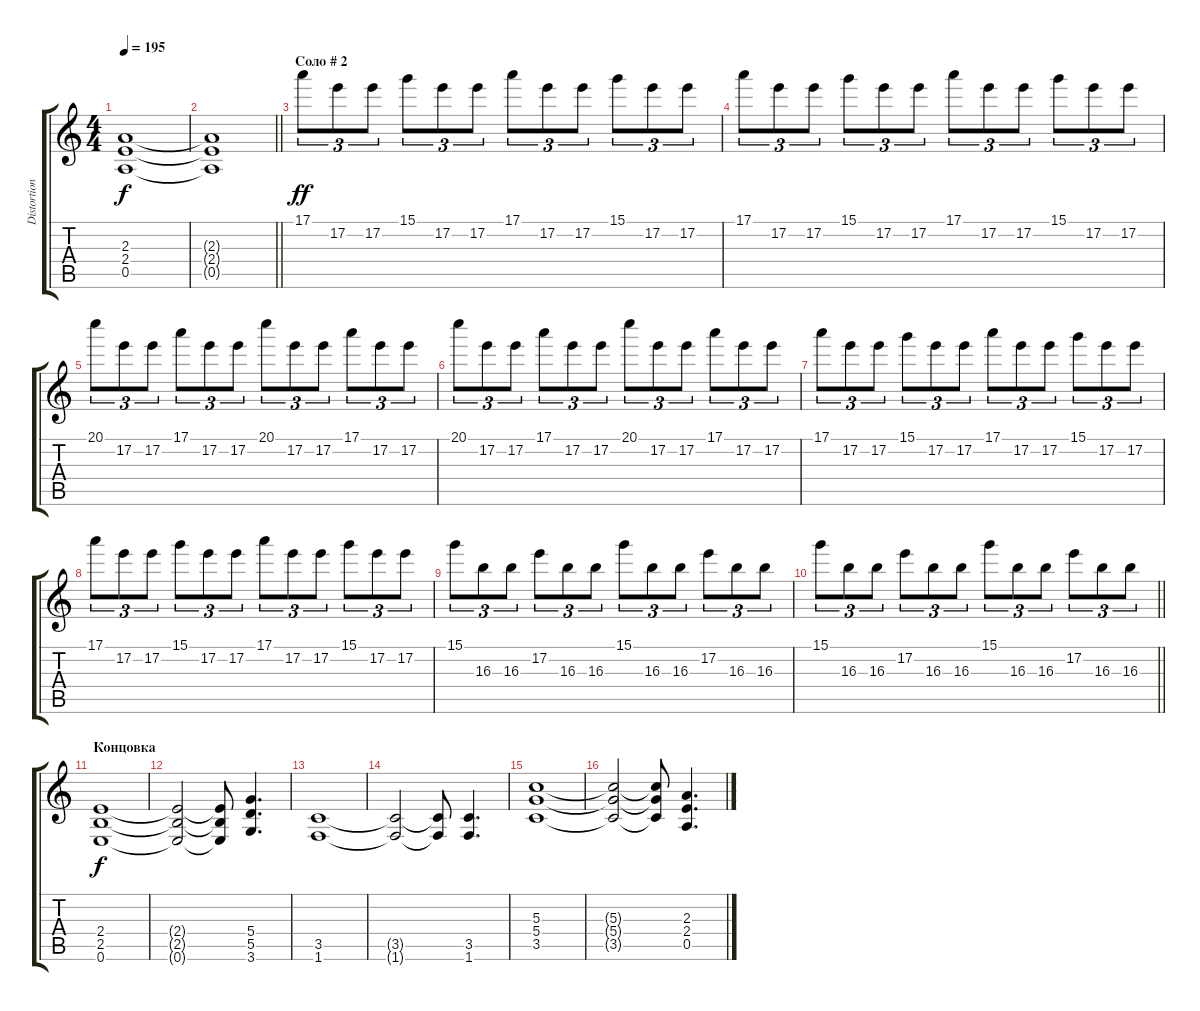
\track ("Distortion" "Distortion") {instrument distortionguitar}
\staff {score tabs}
\tuning (E4 B3 G3 D3 A2 E2) {hide}
\ts (4 4)
\tempo 195
\clef g2
\ks c
(2.3 2.4 0.5).1{dy f} |
\barLineRight lightlight
(2.3{t} 2.4{t} 0.5{t}).1 |
\section ("" "Соло # 2")
17.1.8{tu (3 2) dy ff} 17.2.8{tu (3 2)} 17.2.8{tu (3 2)} 15.1.8{tu (3 2)} 17.2.8{tu (3 2)} 17.2.8{tu (3 2)} 17.1.8{tu (3 2)} 17.2.8{tu (3 2)} 17.2.8{tu (3 2)} 15.1.8{tu (3 2)} 17.2.8{tu (3 2)} 17.2.8{tu (3 2)} |
17.1.8{tu (3 2)} 17.2.8{tu (3 2)} 17.2.8{tu (3 2)} 15.1.8{tu (3 2)} 17.2.8{tu (3 2)} 17.2.8{tu (3 2)} 17.1.8{tu (3 2)} 17.2.8{tu (3 2)} 17.2.8{tu (3 2)} 15.1.8{tu (3 2)} 17.2.8{tu (3 2)} 17.2.8{tu (3 2)} |
20.1.8{tu (3 2)} 17.2.8{tu (3 2)} 17.2.8{tu (3 2)} 17.1.8{tu (3 2)} 17.2.8{tu (3 2)} 17.2.8{tu (3 2)} 20.1.8{tu (3 2)} 17.2.8{tu (3 2)} 17.2.8{tu (3 2)} 17.1.8{tu (3 2)} 17.2.8{tu (3 2)} 17.2.8{tu (3 2)} |
20.1.8{tu (3 2)} 17.2.8{tu (3 2)} 17.2.8{tu (3 2)} 17.1.8{tu (3 2)} 17.2.8{tu (3 2)} 17.2.8{tu (3 2)} 20.1.8{tu (3 2)} 17.2.8{tu (3 2)} 17.2.8{tu (3 2)} 17.1.8{tu (3 2)} 17.2.8{tu (3 2)} 17.2.8{tu (3 2)} |
17.1.8{tu (3 2)} 17.2.8{tu (3 2)} 17.2.8{tu (3 2)} 15.1.8{tu (3 2)} 17.2.8{tu (3 2)} 17.2.8{tu (3 2)} 17.1.8{tu (3 2)} 17.2.8{tu (3 2)} 17.2.8{tu (3 2)} 15.1.8{tu (3 2)} 17.2.8{tu (3 2)} 17.2.8{tu (3 2)} |
17.1.8{tu (3 2)} 17.2.8{tu (3 2)} 17.2.8{tu (3 2)} 15.1.8{tu (3 2)} 17.2.8{tu (3 2)} 17.2.8{tu (3 2)} 17.1.8{tu (3 2)} 17.2.8{tu (3 2)} 17.2.8{tu (3 2)} 15.1.8{tu (3 2)} 17.2.8{tu (3 2)} 17.2.8{tu (3 2)} |
15.1.8{tu (3 2)} 16.3.8{tu (3 2)} 16.3.8{tu (3 2)} 17.2.8{tu (3 2)} 16.3.8{tu (3 2)} 16.3.8{tu (3 2)} 15.1.8{tu (3 2)} 16.3.8{tu (3 2)} 16.3.8{tu (3 2)} 17.2.8{tu (3 2)} 16.3.8{tu (3 2)} 16.3.8{tu (3 2)} |
\barLineRight lightlight
15.1.8{tu (3 2)} 16.3.8{tu (3 2)} 16.3.8{tu (3 2)} 17.2.8{tu (3 2)} 16.3.8{tu (3 2)} 16.3.8{tu (3 2)} 15.1.8{tu (3 2)} 16.3.8{tu (3 2)} 16.3.8{tu (3 2)} 17.2.8{tu (3 2)} 16.3.8{tu (3 2)} 16.3.8{tu (3 2)} |
\section ("" "Концовка")
(2.4 2.5 0.6).1{dy f} |
(2.4{t} 2.5{t} 0.6{t}).2 (2.4{t} 2.5{t} 0.6{t}).8 (5.4 5.5 3.6).4{d} |
(3.5 1.6).1 |
(3.5{t} 1.6{t}).2 (3.5{t} 1.6{t}).8 (3.5 1.6).4{d} |
(5.3 5.4 3.5).1 |
(5.3{t} 5.4{t} 3.5{t}).2 (5.3{t} 5.4{t} 3.5{t}).8 (2.3 2.4 0.5).4{d}
